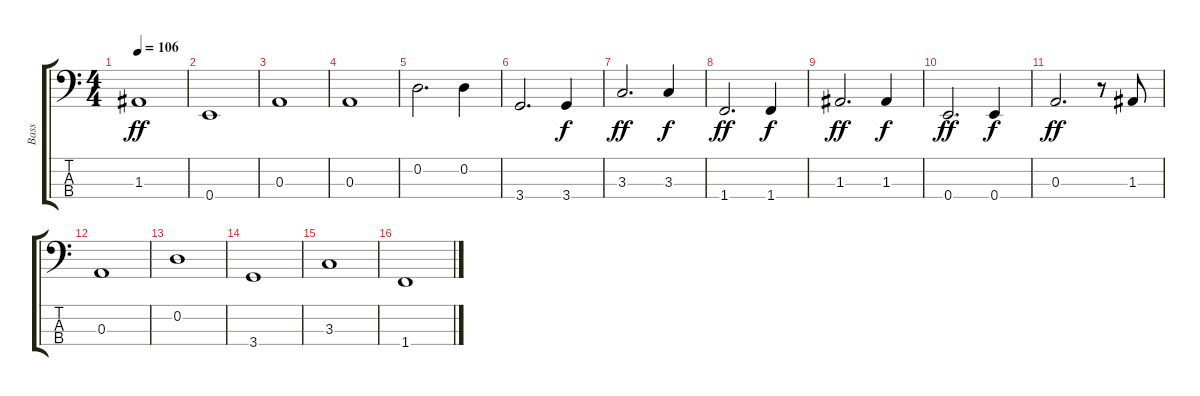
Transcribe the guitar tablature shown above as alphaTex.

\track ("Bass" "Bass") {instrument electricbassfinger}
\staff {score tabs}
\tuning (G2 D2 A1 E1) {hide}
\ts (4 4)
\tempo 106
\clef f4
\ks c
1.3.1{dy ff} |
0.4.1 |
0.3.1 |
0.3.1 |
0.2.2{d} 0.2.4 |
3.4.2{d} 3.4.4{dy f} |
3.3.2{d dy ff} 3.3.4{dy f} |
1.4.2{d dy ff} 1.4.4{dy f} |
1.3.2{d dy ff} 1.3.4{dy f} |
0.4.2{d dy ff} 0.4.4{dy f} |
0.3.2{d dy ff} r.8 1.3.8 |
0.3.1 |
0.2.1 |
3.4.1 |
3.3.1 |
1.4.1
